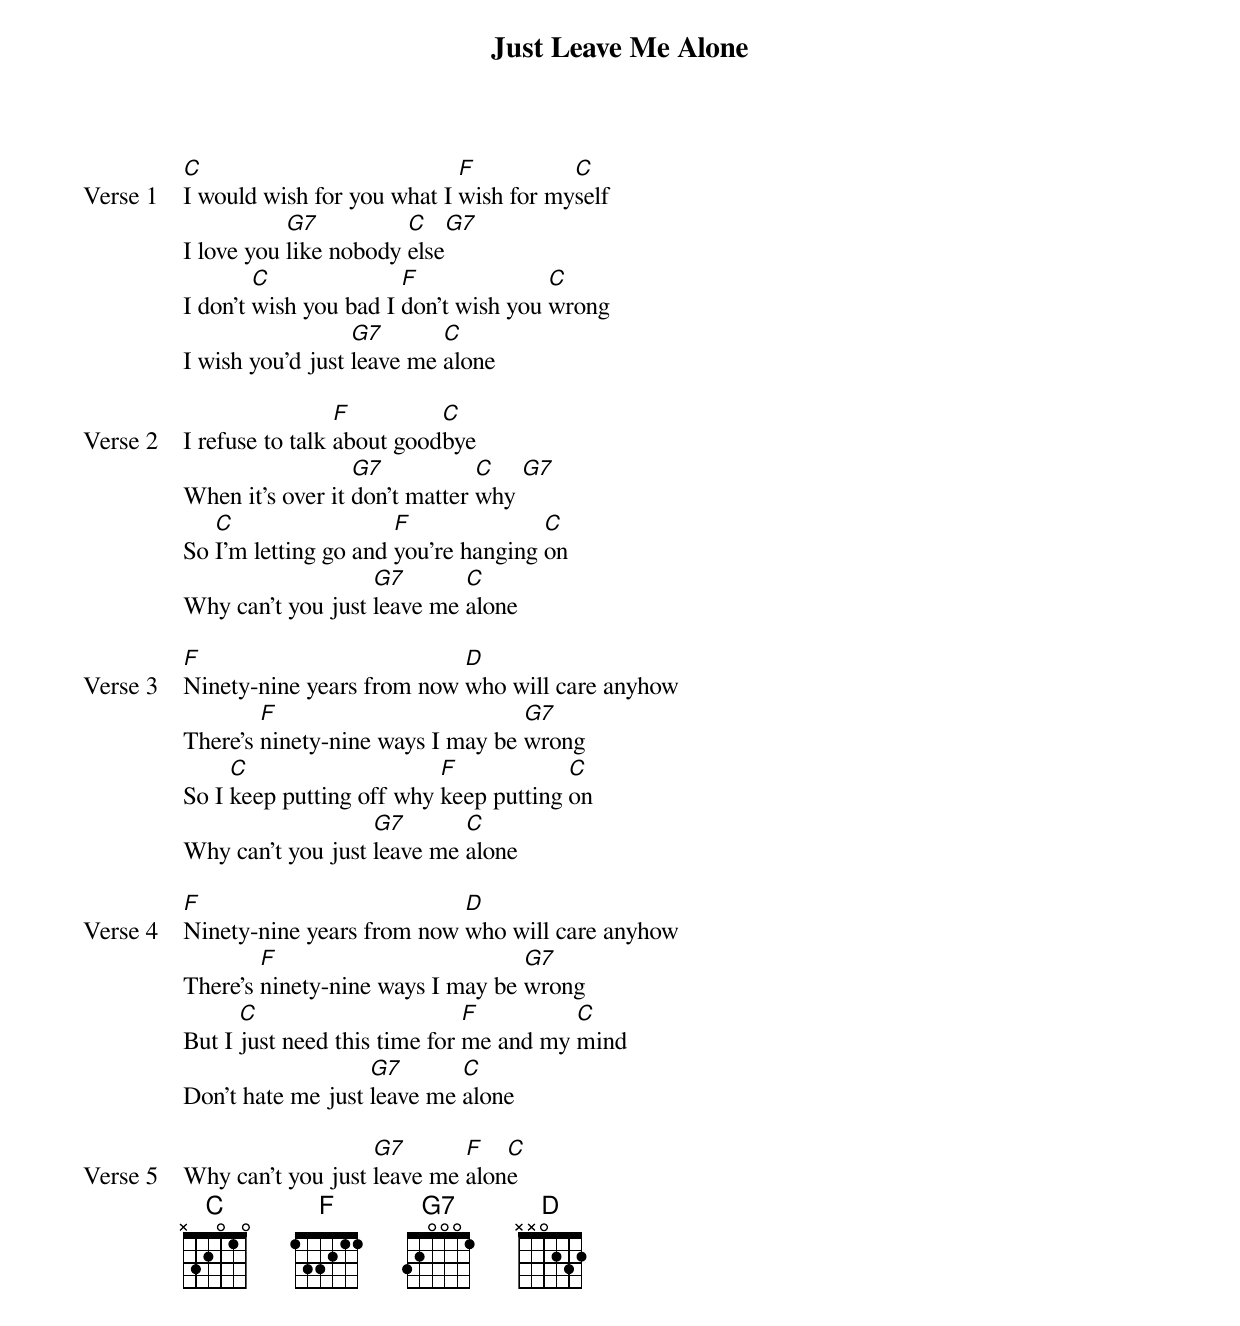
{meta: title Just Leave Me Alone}
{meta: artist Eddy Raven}
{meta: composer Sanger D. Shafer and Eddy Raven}

{start_of_verse: Verse 1}
[C]I would wish for you what I [F]wish for my[C]self
I love you [G7]like nobody [C]else[G7]
I don't [C]wish you bad I [F]don’t wish you [C]wrong
I wish you'd just [G7]leave me [C]alone
{end_of_verse}

{start_of_verse: Verse 2}
I refuse to talk [F]about good[C]bye
When it's over it [G7]don't matter [C]why [G7]
So [C]I'm letting go and [F]you're hanging [C]on
Why can’t you just [G7]leave me [C]alone
{end_of_verse}

{start_of_verse: Verse 3}
[F]Ninety-nine years from now [D]who will care anyhow
There's [F]ninety-nine ways I may be [G7]wrong
So I [C]keep putting off why [F]keep putting [C]on
Why can’t you just [G7]leave me [C]alone
{end_of_verse}

{start_of_verse: Verse 4}
[F]Ninety-nine years from now [D]who will care anyhow
There's [F]ninety-nine ways I may be [G7]wrong
But I [C]just need this time for [F]me and my [C]mind
Don't hate me just [G7]leave me [C]alone
{end_of_verse}

{start_of_verse: Verse 5}
Why can’t you just [G7]leave me [F]alon[C]e
{end_of_verse}
